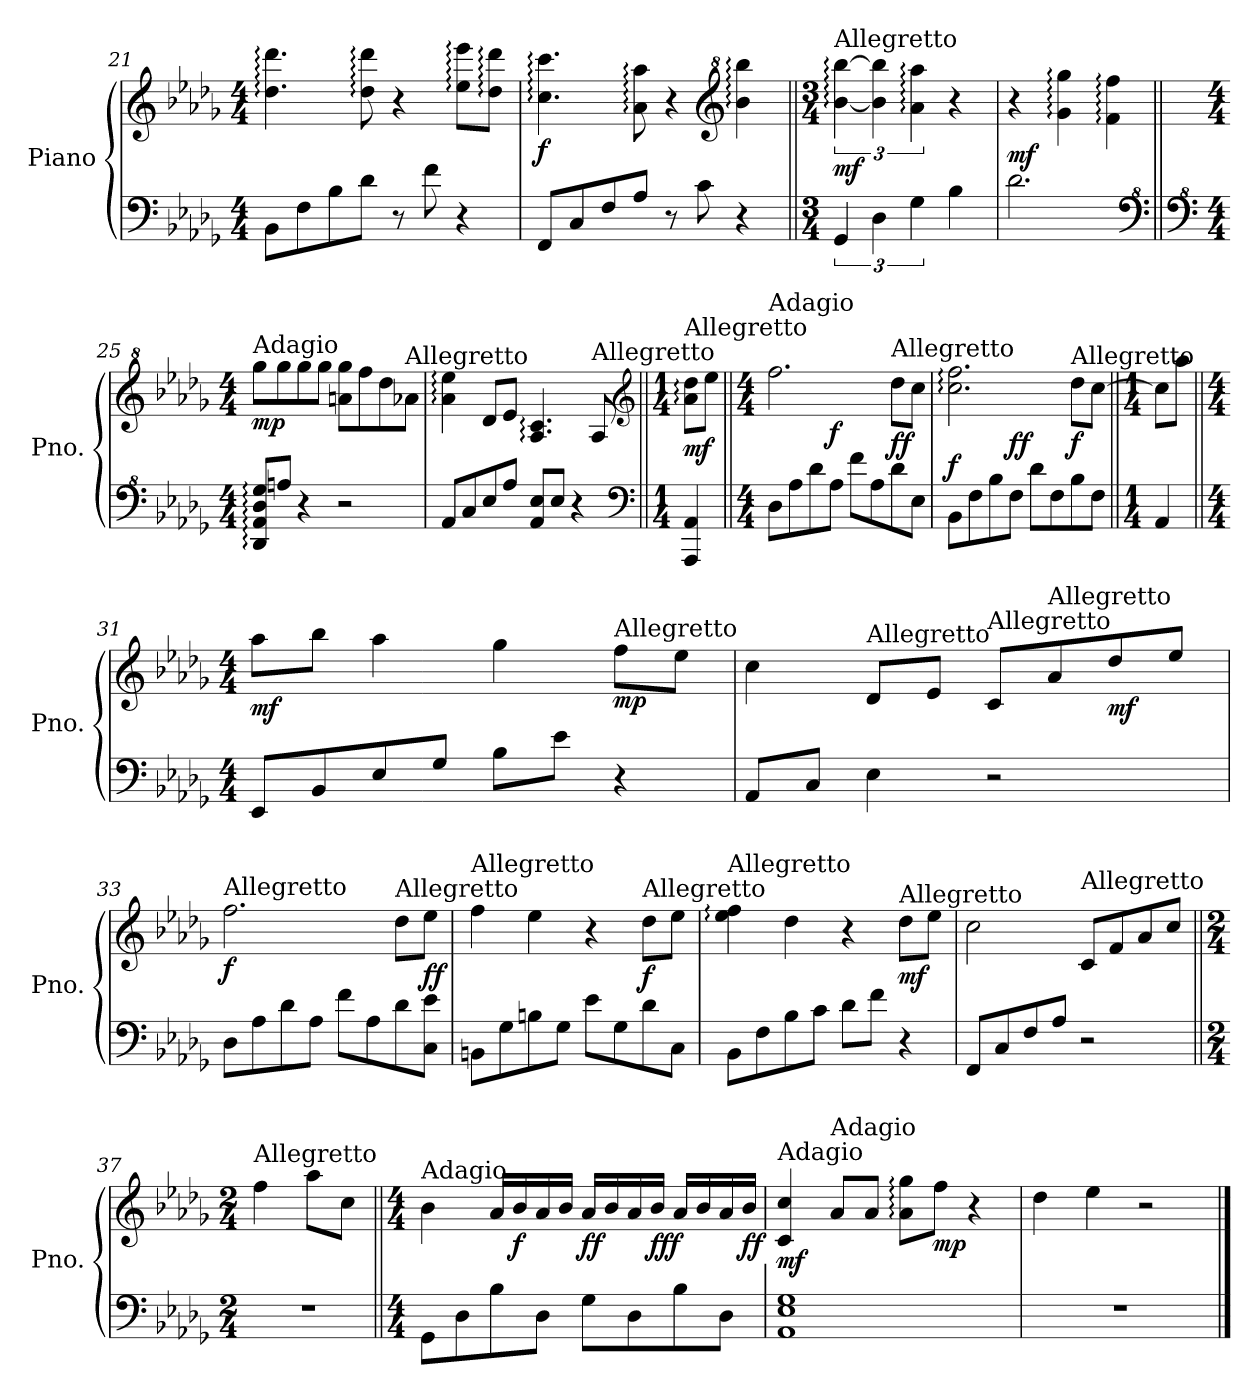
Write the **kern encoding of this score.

**kern	**kern	**dynam
*part1	*part1	*part1
*staff2	*staff1	*staff1/2
*I"Piano	*	*
*I'Pno.	*	*
!!LO:PB:g=z
*clefF4	*clefG2	*
*k[b-e-a-d-g-]	*k[b-e-a-d-g-]	*
*D-:	*D-:	*
*M4/4	*M4/4	*
=21	=21	=21
8BB-\L	4.dd-\: 4.ddd-\:	.
8F\	.	.
8B-\	.	.
8d-\J	8dd-\: 8ddd-\:	.
8r	4r	.
8f\	.	.
4r	8ee-\: 8eee-\:L	.
.	8dd-\: 8ddd-\:J	.
=22	=22	=22
!	!	!LO:DY:b
8FF/L	4.cc\: 4.ccc\:	f
8C/	.	.
8F/	.	.
8A-/J	8a-\: 8aa-\:	.
8r	4r	.
8c\	.	.
*	*clefG^2	*
4r	4bb-\: 4bbb-\:	.
=23||	=23||	=23||
*M3/4	*M3/4	*
!	!LO:TX:a:t=Allegretto	!
!	!	!LO:DY:b
6GG-/	[6bb-\: [6bbb-\:	mf
6D-\	6bb-\] 6bbb-\]	.
6G-\	6aa-\: 6aaa-\:	.
4B-\	4r	.
=24	=24	=24
!	!	!LO:DY:a=2
2.d-\	4r	mf
.	4gg-\: 4ggg-\:	.
.	4ff\: 4fff\:	.
*clefF^4	*	*
!!LO:LB:g=z
=25||	=25||	=25||
*clefF^4	*	*
*M4/4	*M4/4	*
!	!LO:TX:a:t=Adagio	!
!	!	!LO:DY:b
8D-/: 8A-/: 8d-/: 8g-/:L	8ggg-\L	mp
8an/J	8ggg-\	.
4r	8ggg-\	.
.	8ggg-\J	.
2r	8aan\ 8ggg-\L	.
.	8fff\	.
.	8ddd-\	.
!	!LO:TX:a:t=Allegretto	!
.	8aa-X\J	.
=26	=26	=26
8A-/L	4aa-\: 4eee-\:	.
8c/	.	.
8e-/	8dd-/L	.
8a-/J	8ee-/J	.
8A-/ 8e-/L	4.a-/: 4.cc/:	.
8e-/J	.	.
4r	.	.
!	!LO:TX:a:t=Allegretto	!
.	8a-/	.
*clefF4	*clefG2	*
=27||	=27||	=27||
*M1/4	*M1/4	*
!	!LO:TX:a:t=Allegretto	!
!	!	!LO:DY:b
4AAA-/ 4AA-/	8a-\: 8dd-\:L	mf
.	8ee-\J	.
=28||	=28||	=28||
*M4/4	*M4/4	*
!	!LO:TX:a:t=Adagio	!
8D-\L	2.ff\	.
8A-\	.	.
8d-\	.	.
!	!	!LO:DY:a=2
8A-\J	.	f
8f\L	.	.
8A-\	.	.
!	!LO:TX:a:t=Allegretto	!
!	!	!LO:DY:b
8d-\	8dd-\L	ff
8E-\J	8cc\J	.
!!LO:LB:g=z
=29	=29	=29
!	!	!LO:DY:a=2
8BB-\L	2.cc\: 2.ff\:	f
8F\	.	.
8B-\	.	.
!	!	!LO:DY:a=2
8F\J	.	ff
8d-\L	.	.
8F\	.	.
!	!LO:TX:a:t=Allegretto	!
!	!	!LO:DY:b
8B-\	8dd-\L	f
8F\J	[8cc\J	.
=30||	=30||	=30||
*M1/4	*M1/4	*
4AA-/	8cc\L]	.
.	8aa-\J	.
=31||	=31||	=31||
*M4/4	*M4/4	*
!	!	!LO:DY:b
8EE-/L	8aa-\L	mf
8BB-/	8bb-\J	.
8E-/	4aa-\	.
8G-/J	.	.
8B-\L	4gg-\	.
8e-\J	.	.
!	!LO:TX:a:t=Allegretto	!
!	!	!LO:DY:b
4r	8ff\L	mp
.	8ee-\J	.
=32	=32	=32
8AA-/L	4cc\	.
8C/J	.	.
!	!LO:TX:a:t=Allegretto	!
4E-\	8d-/L	.
.	8e-/J	.
!	!LO:TX:a:t=Allegretto	!
2r	8c/L	.
!	!LO:TX:a:t=Allegretto	!
.	8a-/	.
!	!	!LO:DY:b
.	8dd-/	mf
.	8ee-/J	.
!!LO:LB:g=z
=33	=33	=33
!	!LO:TX:a:t=Allegretto	!
!	!	!LO:DY:b
8D-\L	2.ff\	f
8A-\	.	.
8d-\	.	.
8A-\J	.	.
8f\L	.	.
8A-\	.	.
!	!LO:TX:a:t=Allegretto	!
8d-\	8dd-\L	.
!	!	!LO:DY:b
8C\ 8e-\J	8ee-\J	ff
=34	=34	=34
!	!LO:TX:a:t=Allegretto	!
8BBn\L	4ff\	.
8G-\	.	.
8Bn\	4ee-\	.
8G-\J	.	.
8e-\L	4r	.
8G-\	.	.
!	!LO:TX:a:t=Allegretto	!
!	!	!LO:DY:b
8d-\	8dd-\L	f
8C\J	8ee-\J	.
=35	=35	=35
!	!LO:TX:a:t=Allegretto	!
8BB-\L	4ee-\: 4ff\:	.
8F\	.	.
8B-\	4dd-\	.
8c\J	.	.
8d-\L	4r	.
8f\J	.	.
!	!LO:TX:a:t=Allegretto	!
!	!	!LO:DY:b
4r	8dd-\L	mf
.	8ee-\J	.
=36	=36	=36
8FF/L	2cc\	.
8C/	.	.
8F/	.	.
8A-/J	.	.
!	!LO:TX:a:t=Allegretto	!
2r	8c/L	.
.	8f/	.
.	8a-/	.
.	8cc/J	.
!!LO:LB:g=z
=37||	=37||	=37||
*M2/4	*M2/4	*
!	!LO:TX:a:t=Allegretto	!
2r	4ff\	.
.	8aa-\L	.
.	8cc\J	.
=38||	=38||	=38||
*M4/4	*M4/4	*
!	!LO:TX:a:t=Adagio	!
8GG-\L	4b-\	.
8D-\	.	.
8B-\	16a-/LL	.
!	!	!LO:DY:b
.	16b-/	f
8D-\J	16a-/	.
.	16b-/JJ	.
!	!	!LO:DY:b
8G-\L	16a-/LL	ff
.	16b-/	.
8D-\	16a-/	.
!	!	!LO:DY:b
.	16b-/JJ	fff
8B-\	16a-/LL	.
.	16b-/	.
8D-\J	16a-/	.
!	!	!LO:DY:b
.	16b-/JJ	ff
=39	=39	=39
!	!LO:TX:a:t=Adagio	!
!	!	!LO:DY:b
1AA- 1E- 1G-	4c/ 4cc/	mf
!	!LO:TX:a:t=Adagio	!
.	8a-/L	.
.	8a-/J	.
.	8a-\: 8gg-\:L	.
!	!	!LO:DY:b
.	8ff\J	mp
.	4r	.
=40	=40	=40
1r	4dd-\	.
.	4ee-\	.
.	2r	.
==	==	==
*-	*-	*-
